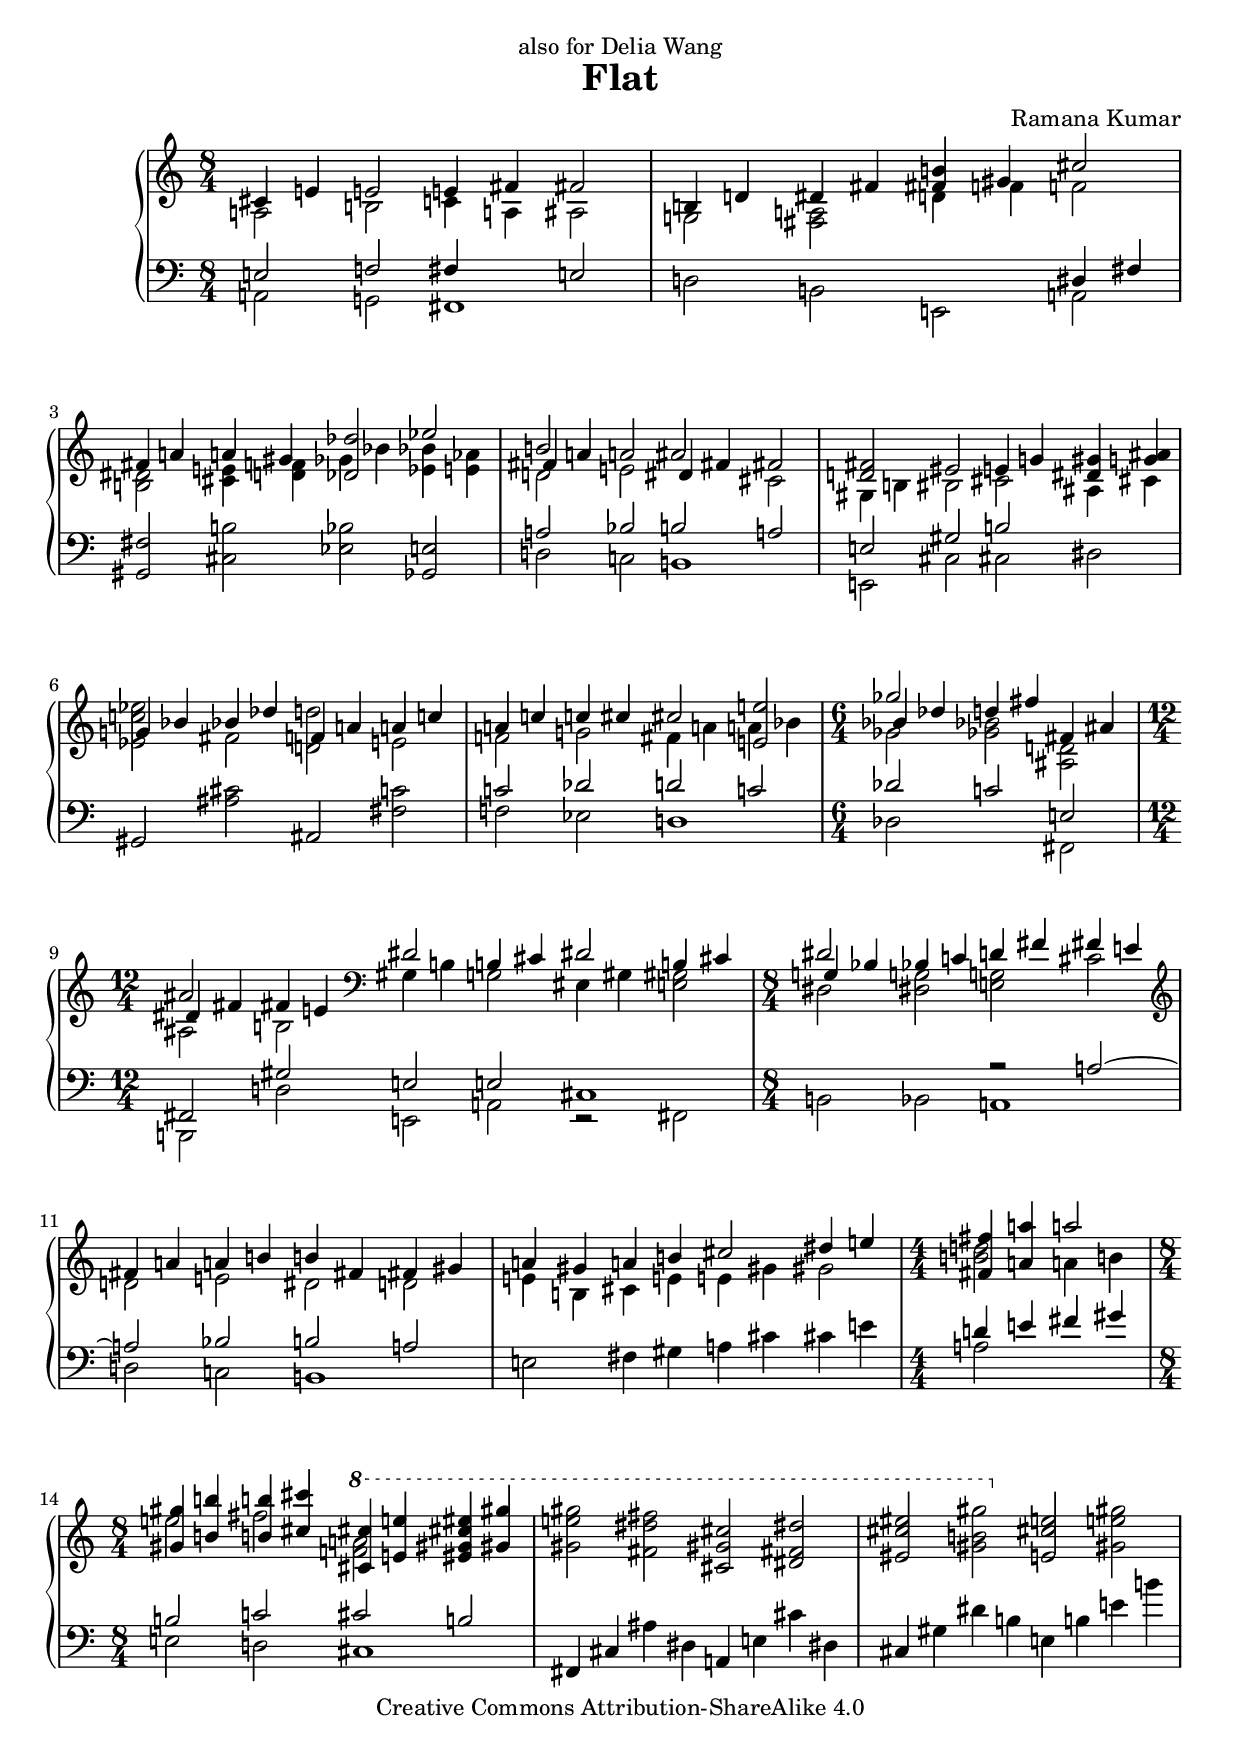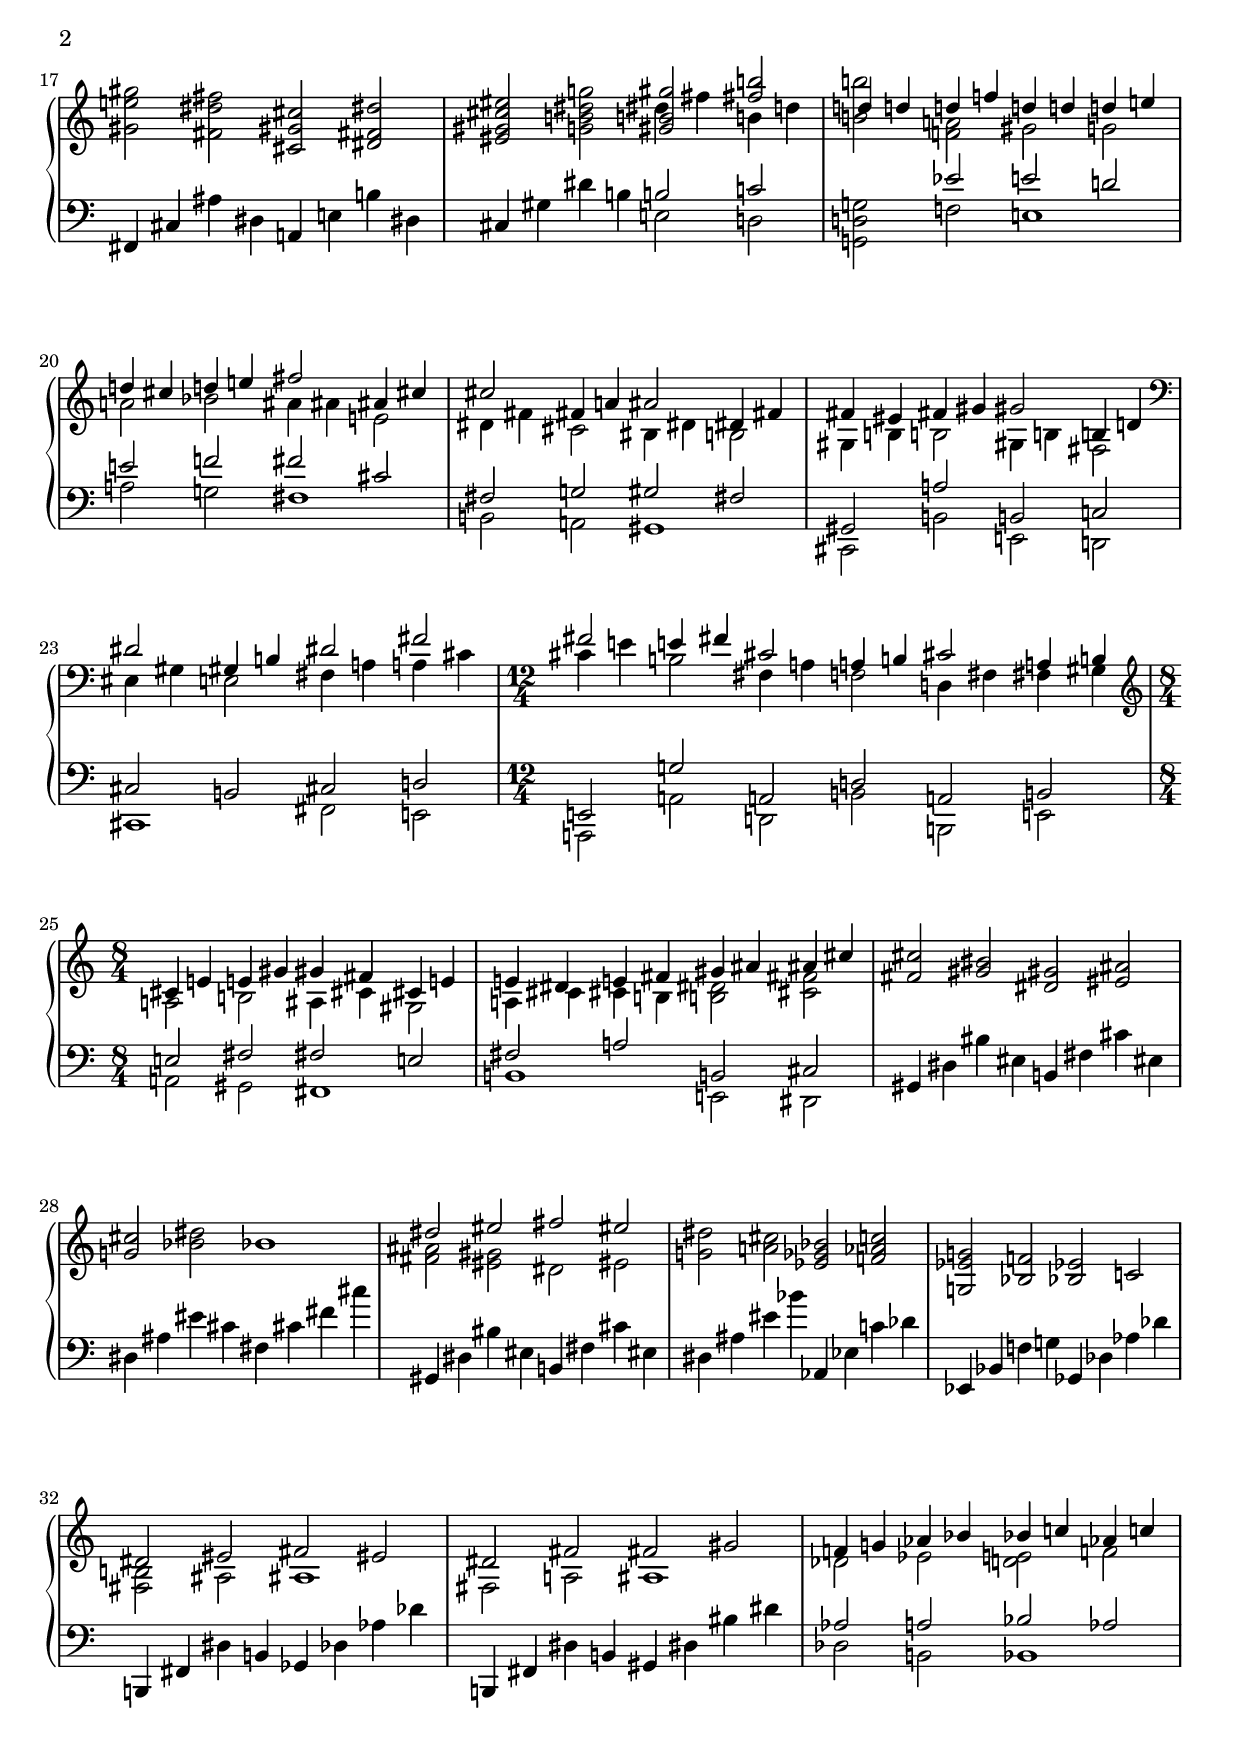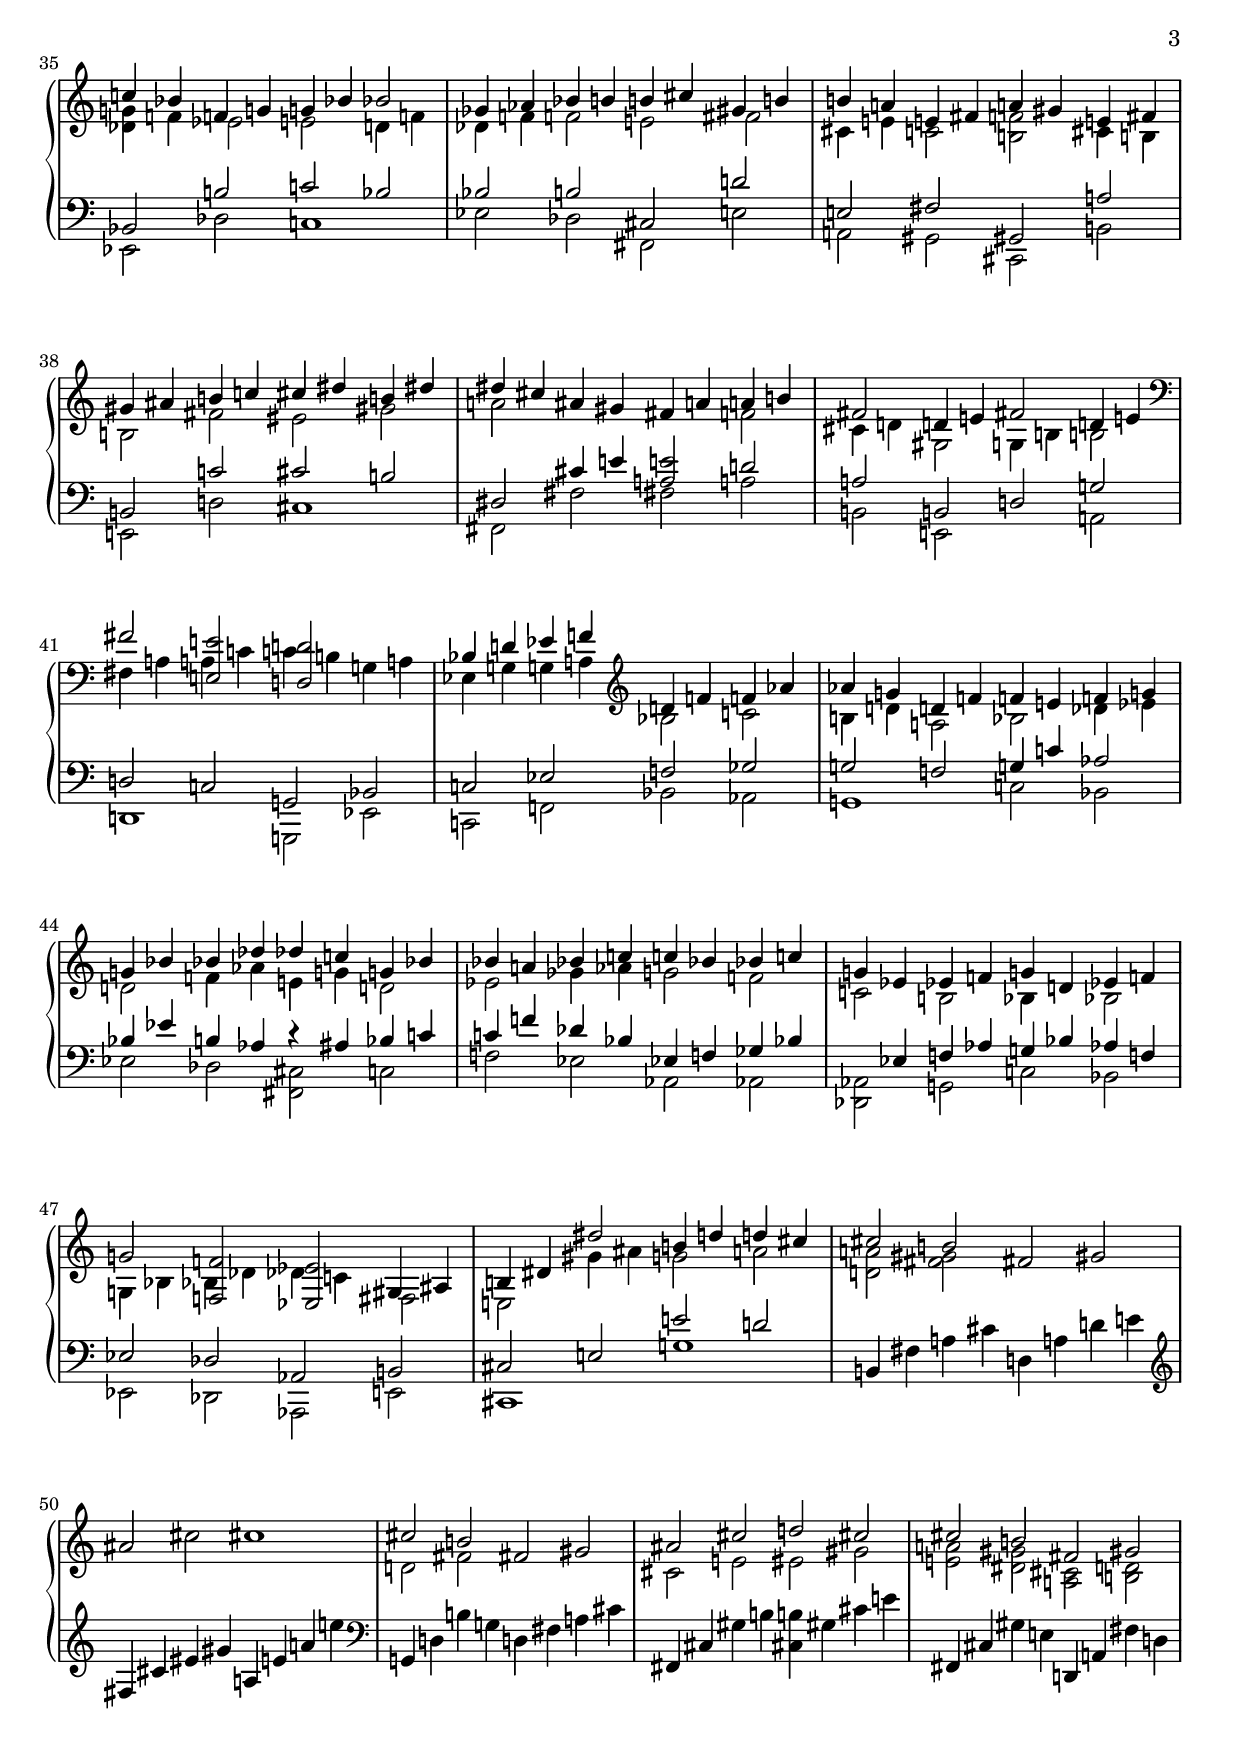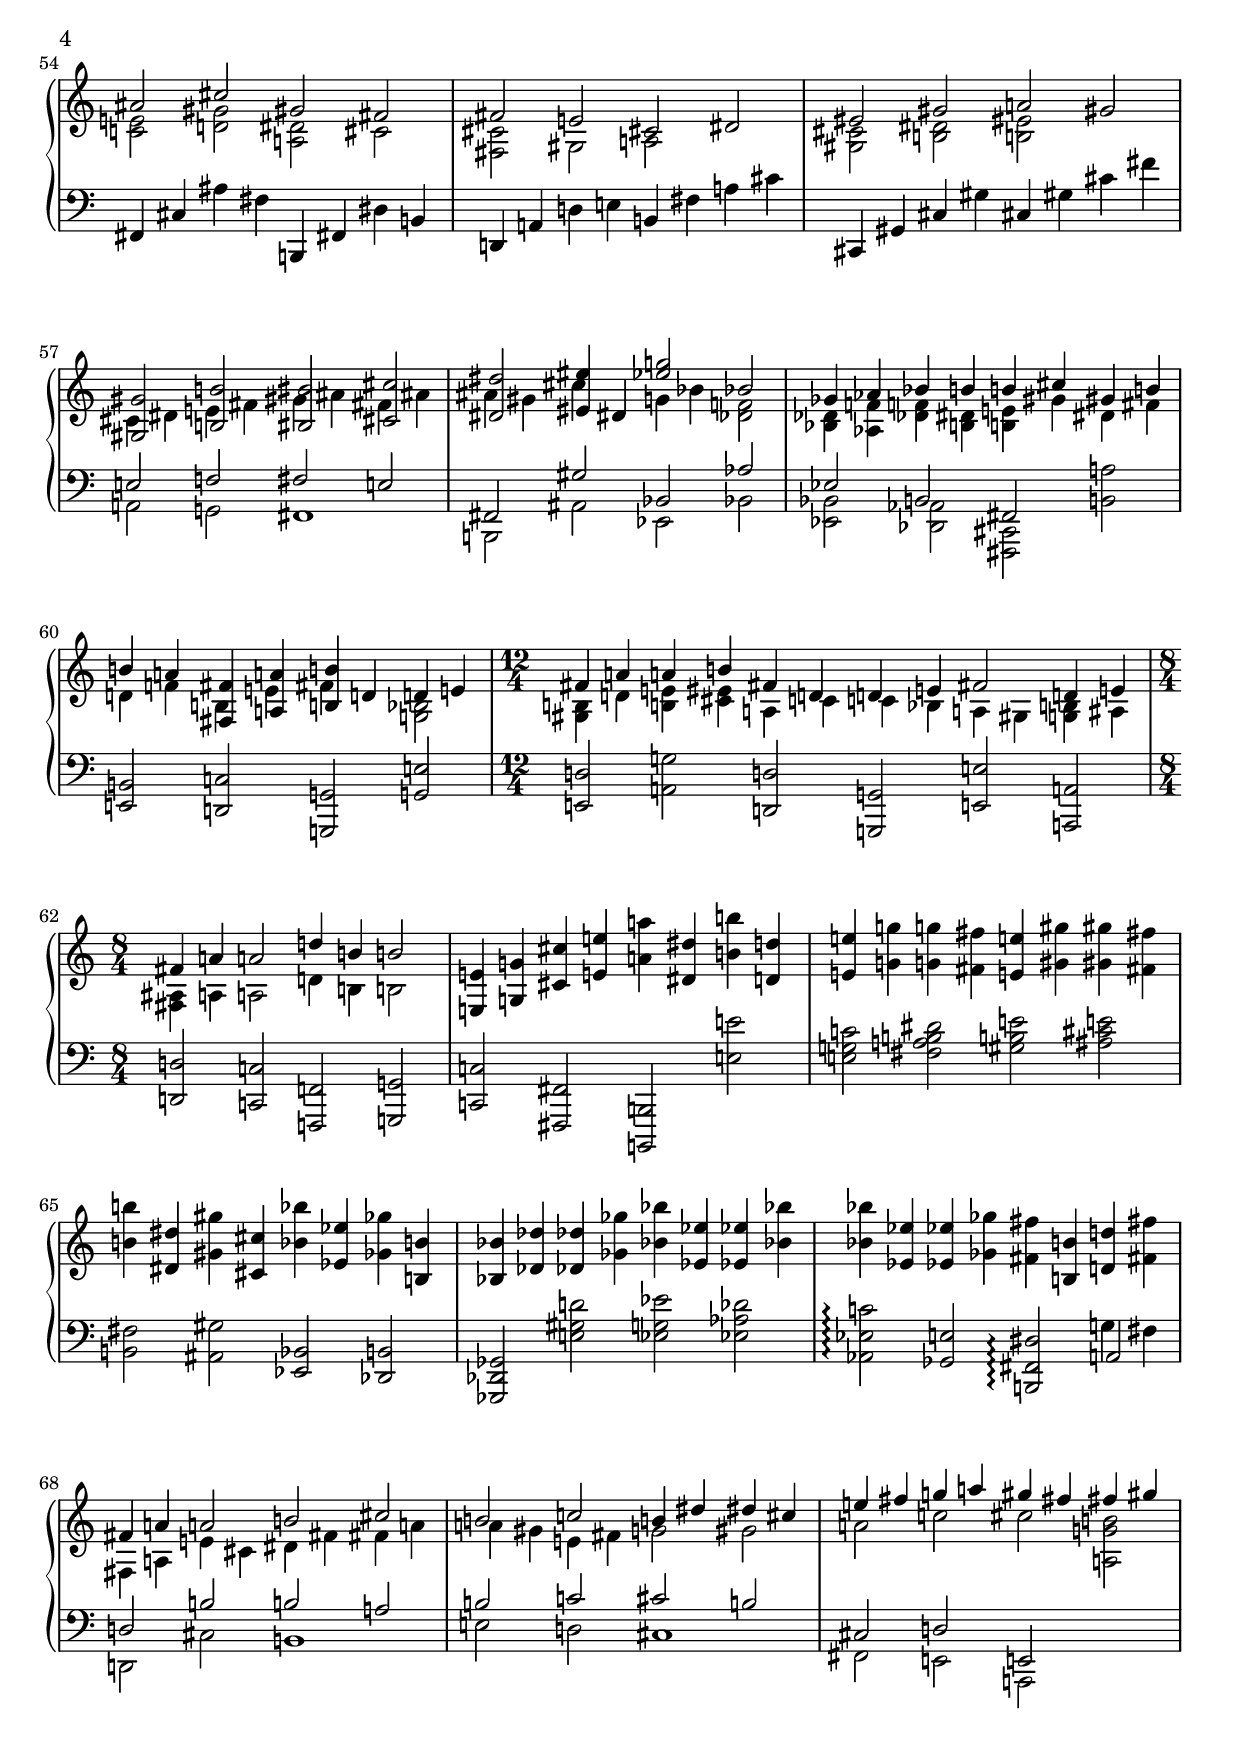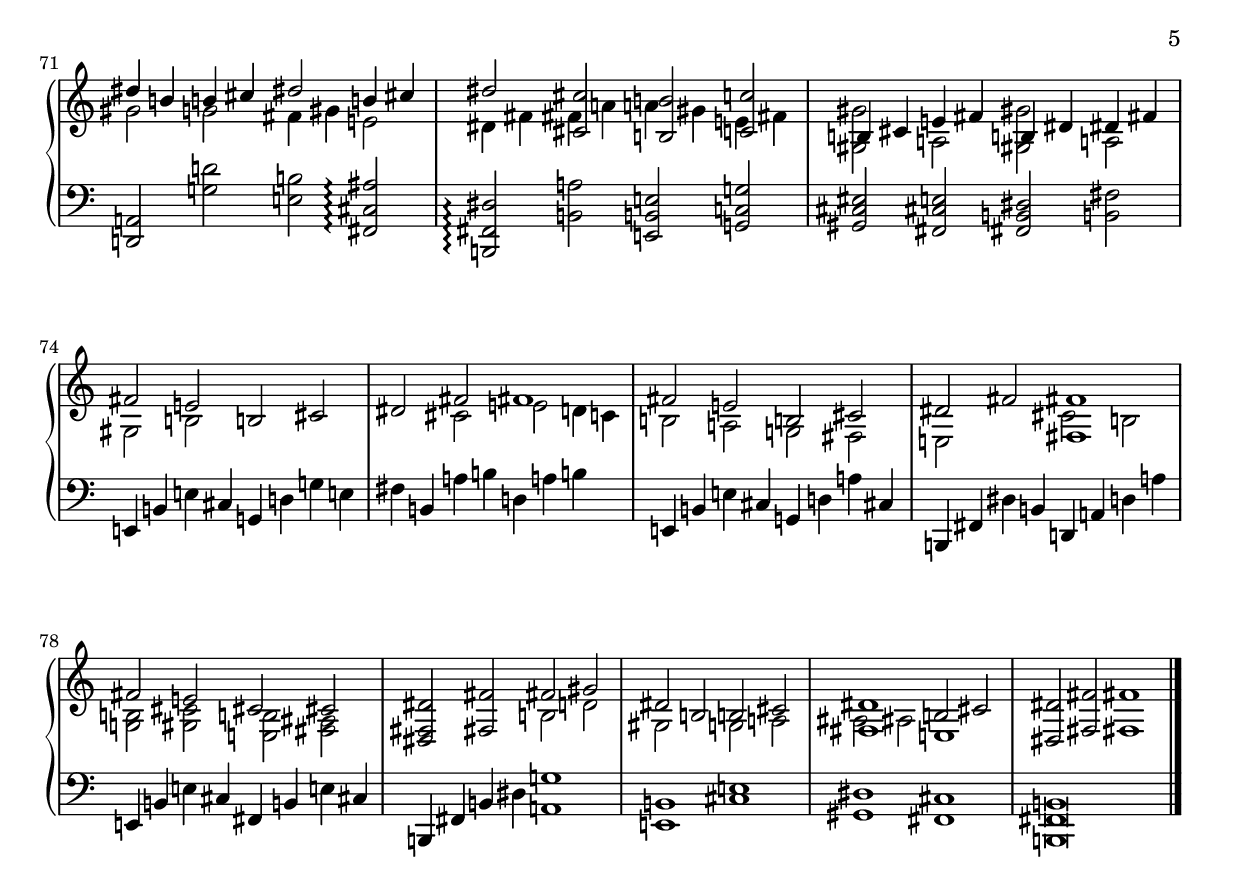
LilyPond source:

\version "2.22.0"

\header {
  title             = "Flat"
  composer          = "Ramana Kumar"
  date              = "2007"
  dedication        = "also for Delia Wang"
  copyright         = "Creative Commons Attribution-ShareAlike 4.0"
}

onceStem =
#(define-music-function (direction music) (number? ly:music?) #{
  \once \override Stem.direction = $direction
  $music #}
)

#(ly:set-option 'point-and-click #f)

\score {
  \context PianoStaff <<
    \context Staff = right <<
      \accidentalStyle Score.dodecaphonic
      \override Score.TimeSignature.style = #'numbered
      \clef treble
      \time 8/4
      << {
        <<
          {cis'4 e' e'2 e'4 fis' fis'2}
        \\{a2 b c'4 a ais2}
        >> | <<
          {b4 d' dis' fis' <b' fis'> gis' cis''2}
        \\{g2 <fis a> d'4 f' f'2}
        >> | <<
          {fis'4 a' a' gis' <des' des''>2 ees''}
        \\{<b dis'>2 <cis' e'>4 <d' f'> ges' bes' <bes' ees'> <aes' e'>}
        >> | <<
          {b'2 s ais' s}
        \\{d'2 e' s cis'}
        \\{fis'4 a' a'2 dis'4 fis' fis'2}
        >> | <<
          {<fis' d'>2 eis' e'4 g' <gis' dis'> <ais' g'>}
        \\{gis4 b bis2 cis' ais4 cis'}
        >> | <<                                             %--05
          {g'4 bes' bes' des'' f' a' a' c''}
        \\{<ees' c'' ees''>2 fis' <d' d''> e'}
        >> | <<
          {a'4 c'' c'' cis'' cis''2 <e' e''>}
        \\{f'2 g' fis'4 a' a' bes'}
        >> | \time 6/4 <<
          {ges''2 s fis'4 ais'}
        \\{ges'2 <ges' bes'> <ais d'>}
        \\{bes'4 des'' d'' fis'' s2}
        >> | \time 12/4 <<
          {ais'2 s \clef bass dis'2 b4 cis' dis'2 b4 cis'}
        \\{ais2 b gis4 b g2 eis4 gis <e gis>2}
        \\{dis'4 fis' fis' e'}
        >> | \time 8/4 <<
          {dis'2 s d'4 fis' fis' e'}
        \\{dis2 <dis g> <e g> cis'}
        \\{g4 bes bes c' s2 s}
        >> | \clef treble <<                               %--10
          {fis'4 a' a' b' b' fis' fis' gis'}
        \\{d'2 e' dis' d'}
        >> | <<
          {a'4 gis' a' b' cis''2 dis''4 e''}
        \\{e'4 b cis' e' e' gis' gis'2}
        >> | \time 4/4 <<
          {<fis' fis''>4 <a' a''> a''2}
        \\{<b' d''>2 a'4 b'}
        >> | \time 8/4 <<
          {<gis' gis''>4 <b' b''> <b' b''> <cis'' cis'''> \ottava #1 <cis'' cis'''> <e'' e'''> <eis'' gis'' cis''' eis'''> <gis'' gis'''>}
        \\{e''2 fis'' <f'' a''> s}
        >> |
          <gis'' e''' gis'''>2 <fis'' dis''' fis'''> <cis'' gis'' cis'''> <dis'' fis'' dis'''>
           |                                               %--15
          <eis'' cis''' eis'''>2 <gis'' b'' gis'''> \ottava #0 <e' cis'' e''> <gis' e'' gis''>
           |
          <gis' e'' gis''>2 <fis' dis'' fis''> <cis' gis' cis''> <dis' fis' dis''>
           |
          <eis' gis' cis'' eis''>2 <g' b' dis'' g''> <<{<gis' b' gis''>2 <fis'' b''>}\\{dis''4 fis'' b' d''}>>
           | <<
          {d''4 d'' d'' f'' d'' d'' d'' e''}
        \\{<b' b''>2 <f' a'> gis' g'}
        >> | <<
          {d''4 cis'' d'' e'' fis''2 ais'4 cis''}
        \\{a'2 bes' ais'4 ais' e'2}
        >> | <<                                            %--20
          {cis''2 fis'4 a' ais'2 dis'4 fis'}
        \\{dis'4 fis' cis'2 bis4 dis' b2}
        >> | <<
          {fis'4 eis' fis' gis' gis'2 b4 d'}
        \\{gis4 b b2 gis4 b fis2}
        >> | \clef bass <<
          {dis'2 gis4 b dis'2 fis'}
        \\{eis4 gis e2 fis4 a a cis'}
        >> | \time 12/4 <<
          {fis'2 e'4 fis' cis'2 a4 b cis'2 a4 b}
        \\{cis'4 e' b2 fis4 a f2 d4 fis fis gis}
        >> | \time 8/4 \clef treble <<
          {cis'4 e' e' gis' gis' fis' cis' e'}
        \\{a2 b ais4 cis' gis2}
        >> | <<                                            %--25
          {e'4 dis' e' fis' gis' ais' ais' cis''}
        \\{a4 cis' cis' b <b dis'>2 <cis' fis'>}
        >> |
          <cis'' fis'>2 <bis' gis'> <gis' dis'> <ais' eis'>
           |
          <cis'' g'>2 <dis'' bes'> bes'1
           | <<
          {dis''2 eis'' fis'' eis''}
        \\{<fis' ais'>2 <eis' gis'> dis' eis'}
        >> |
          <g' dis''>2 <a' cis''> <ees' ges' bes'> <f' aes' c''>
           |                                               %--30
          <g ees' g'>2 <bes f'> <bes ees'> c'
           | <<
          {dis'2 eis' fis' eis'}
        \\{<fis b>2 ais ais1}
        >> | <<
          {dis'2 fis' fis' gis'}
        \\{fis2 a ais1}
        >> | <<
          {f'4 g' aes' bes' bes' c'' aes' c''}
        \\{des'2 ees' <d' e'> f'}
        >> | <<
          {c''4 bes' f' g' g' bes' bes'2}
        \\{<des' g'>4 f' ees'2 e' d'4 f'}
        >> | <<                                            %--35
          {ges'4 aes' bes' b' b' cis'' gis' b'}
        \\{des'4 f' f'2 e' fis'}
        >> | <<
          {b'4 a' e' fis' a' gis' e' fis'}
        \\{cis'4 e' c'2 <b f'> cis'4 b}
        >> | <<
          {gis'4 ais' b' c'' cis'' dis'' b' dis''}
        \\{b2 fis' eis' gis'}
        >> | <<
          {dis''4 cis'' ais' gis' fis' a' a' b'}
        \\{a'2 s s f'}
        >> | <<
          {fis'2 d'4 e' fis'2 d'4 e'}
        \\{cis'4 d' gis2 g4 b b2}
        >> | \clef bass <<                                 %--40
          {fis'2 <e e'> <d d'> s}
        \\{fis4 a a c' c' b g a}
        >> | <<
          {bes4 d' ees' f' \clef treble d'4 f' f' aes'}
        \\{ees4 g g a bes2 c'}
        >> | <<
          {aes'4 g' d' f' f' e' f' g'}
        \\{b4 d' a2 bes des'4 ees'}
        >> | <<
          {g'4 bes' bes' des'' des'' c'' g' bes'}
        \\{d'2 f'4 aes' e' g' d'2}
        >> | <<
          {bes'4 a' bes' c'' c'' bes' bes' c''}
        \\{ees'2 ges'4 aes' g'2 f'}
        >> | <<                                            %--45
          {g'4 ees' ees' f' g'4 d' ees' f'}
        \\{c'2 b bes4 s bes2}
        >> | <<
          {g'2 <f f'> <ees ees'> gis4 ais}
        \\{g4 bes bes des' des' c' fis2}
        >> | <<
          {b4 dis' dis''2 b'4 d'' d'' cis''}
        \\{e2 gis'4 ais' g'2 a'}
        >> | <<
          {cis''2 b' fis' gis'}
        \\{<d' a'>2 <fis' gis'> s s}
        >> |
          ais'2 cis'' cis''1
           | <<                                            %--50
          {cis''2 b' fis' gis'}
        \\{d'2 fis' s s}
        >> | <<
          {ais'2 cis'' d'' cis''}
        \\{cis'2 e' eis' gis'}
        >> | <<
          {cis''2 b' fis' gis'}
        \\{<e' a'>2 <dis' gis'> <a cis'> <b d'>}
        >> | <<
          {ais'2 cis'' gis' fis'}
        \\{<c' e'>2 <d' gis'> <a dis'> cis'}
        >> | <<
          {fis'2 e' cis' dis'}
        \\{<fis cis'>2 gis a s}
        >> | <<                                            %--55
          {eis'2 gis' a' gis'}
        \\{<gis cis'>2 <b dis'> <b eis'> s}
        >> | <<
          {<gis gis'>2 <b b'> <bis bis'> <cis' cis''>}
        \\{cis'4 dis' e' fis' gis' ais' fis' ais'}
        >> | <<
          {<dis' dis''>2 <eis' eis''>4 dis' <ees'' g''>2 bes'}
        \\{ais'4 gis' cis'' s g' bes' <des' f'>2}
        >> | <<
          {ges'4 aes' bes' b' b' cis'' gis' b'}
        \\{<bes des'>4 <aes f'> <des' f'> <b dis'> <b e'> gis' dis' fis'}
        >> | <<
          {b'4 a' <fis fis'> <a a'> <b b'> d' d' e'}
        \\{d'4 f' b e' fis' s <g bes>2}
        >> | \time 12/4 <<                                 %--60
          {fis'4 a' a' b' fis' d' d' e' fis'2  d'4   e'}
        \\{<gis b>4 d' <b e'> <cis' eis'> a c' c' bes a gis <g b> ais}
        >> | \time 8/4 <<
          { fis'4 a' a'2 d''4 b' b'2}
        \\{<fis ais>4 a  a2  d'4  b  b2}
        >> |
           <e e'>4 <g g'> <cis' cis''> <e' e''> <a' a''> <dis' dis''> <b' b''> <d' d''>
           |
          <e' e''>4 <g' g''> <g' g''> <fis' fis''> <e' e''> <gis' gis''> <gis' gis''> <fis' fis''>
           |
          <b' b''>4 <dis' dis''> <gis' gis''> <cis' cis''> <bes' bes''> <ees' ees''> <ges' ges''> <b b'>
           |                                               %--65
          <bes bes'>4 <des' des''> <des' des''> <ges' ges''> <bes' bes''> <ees' ees''> <ees' ees''> <bes' bes''>
           |
          <bes' bes''>4 <ees' ees''> <ees' ees''> <ges' ges''> <fis' fis''> <b b'> <d' d''> <fis' fis''>
           | <<
          {fis'4 a' a'2 b' cis''}
        \\{fis4 a e' cis' dis' fis' fis' a'}
        >> | <<
          {b'2 c'' b'4 dis'' dis'' cis''}
        \\{a'4 gis' e' fis' g'2 gis'}
        >> | <<
          {e''4 fis'' g'' a'' gis'' fis'' fis'' gis''}
        \\{a'2 c'' cis'' b'\stemUp}
        >> | <<                                            %--70
          {dis''4 b' b' cis'' dis''2 b'4 cis''}
        \\{gis'2 g' fis'4 gis' e'2}
        >> | <<
          {dis''2 <cis' cis''> <b b'> <c' c''>}
        \\{dis'4 fis' fis' a' a' gis' e' fis'}
        >> | <<
          {b4 cis' e' fis' b dis' dis' fis'}
        \\{<gis gis'>2 a <gis gis'> a}
        >> | <<
          {fis'2 e' b cis'}
        \\{gis2 b s1}
        >> | <<                                            %--75
          {dis'2 fis' fis'1}
        \\{s2 cis' e' d'4 c'}
        >> | <<
          {fis'2 e' b cis'}
        \\{b2 a g fis}
        >> | <<
          {dis'2 fis' <fis fis'>1}
        \\{e2 s cis' b}
        >> | <<
          {fis'2 e' cis' cis'}
        \\{<g b>2 <gis cis'> <e b> <fis ais>}
        >> | <<
          {<dis fis dis'>2 <fis fis'> fis' gis'}
        \\{s2 s b d'}
        >> | <<                                            %--80
          {dis'2 b b cis'}
        \\{gis2 s g a}
        >> | <<
          {<fis dis'>1 b2 cis'}
        \\{ais2 ais e1}
        >> |
          <dis dis'>2 <fis fis'> <fis fis'>1
     \bar "|."

      } >>
    >>
    \context Staff = left <<
      \clef bass
      << {
        <<
          {e2 f fis4 s e2}
        \\{a,2 g, fis,1}
        >> | <<
          {s2 s s dis4 fis}
        \\{d2 b, e, a,}
        >> |
          <gis, fis>2 <cis b> <ees bes> <ges, e>
           | <<
          {a2 bes b a}
        \\{d2 c b,1}
        >> | <<
          {e2 gis b s}
        \\{e,2 cis cis dis2}
        >> |                                               %--05
          gis,2 <ais cis'> ais, <fis c'>
           | <<
          {c'2 des' d' c'}
        \\{f2 ees d1}
        >> | <<
          {des'2 c' e}
        \\{des2 s fis,}
        >> | <<
          {fis,2 gis e e cis1}
        \\{b,,2 d e, a, r fis,}
        >> | <<
          {s2 s r a ~}
        \\{b,2 bes, a,1}
        >> | <<                                            %--10
          {a2 bes b a}
        \\{d2 c b,1}
        >> |
          e2 fis4 gis a cis' cis' e'
           | <<
          {d'4 e' fis' gis'}
        \\{a2 s}
        >> | <<
          {b2 c' cis' b}
        \\{e2 d cis1}
        >> |
          fis,4 cis ais dis a, e cis' dis
           |                                               %--15
          cis4 gis dis' b e b e' b'
           |
          fis,4 cis ais dis a, e b dis
           |
          cis4 gis dis' b <<{b2 c'}\\{e2 d}>>
           | <<
          {s2 ees' e' d'}
        \\{<g, d g>2 f e1}
        >> | <<
          {e'2 f' fis' cis'}
        \\{a2 g fis1}
        >> | <<                                            %--20
          {fis2 g gis fis}
        \\{b,2 a, gis,1}
        >> | <<
          {gis,2 a b, c}
        \\{cis,2 b, e, d,}
        >> | <<
          {cis2 b, cis d}
        \\{cis,1 fis,2 e,}
        >> | <<
          {e,2 g a, d a, b,}
        \\{a,,2 a, d, b, b,, e,}
        >> | <<
          {e2 fis fis e}
        \\{a,2 gis, fis,1}
        >> | <<                                            %--25
          {fis2 a b, cis}
        \\{b,1 e,2 dis,}
        >> |
          gis,4 dis bis eis b, fis cis' eis
           |
          dis4 ais eis' cis' fis cis' fis' cis''
           |
          gis,4 dis bis eis b, fis cis' eis
           |
          dis4 ais eis' bes' aes, ees c' des'
           |                                               %--30
          ees,4 bes, f g ges, des aes des'
           |
          b,, fis, dis b, ges, des aes des'
           |
          b,, fis, dis b, gis, dis bis dis'
           | <<
          {aes2 a bes aes}
        \\{des2 b, bes,1}
        >> | <<
          {bes,2 b c' bes}
        \\{ees,2 des c1}
        >> | <<                                            %--35
          {bes2 b cis d'}
        \\{ees2 des fis, e}
        >> | <<
          {e2 fis gis, a}
        \\{a,2 gis, cis, b,}
        >> | <<
          {b,2  c' cis' b}
        \\{e,2 d cis1}
        >> | <<
          {dis2 cis'4 e' <a e'>2 d'}
        \\{fis,2 fis fis a}
        >> | <<
          {a2 b, d g}
        \\{b,2 e, s a,}
        >> | <<                                            %--40
          {d2 c g, bes,}
        \\{d,1 g,,2 ees,}
        >> | <<
          {c2 ees f ges}
        \\{c,2 f, bes, aes,}
        >> | <<
          {g2 f g4 c' aes2}
        \\{g,1 c2 bes,}
        >> | <<
          {bes4 ees' b aes r4 ais bes c'}
        \\{ees2 des <fis, cis>2 c}
        >> | <<
          {c'4 f' des' bes ees4 f ges bes}
        \\{f2 ees aes, aes,}
        >> | <<                                            %--45
          {s4 ees f aes g bes aes f}
        \\{<des, aes,>2 g,2 c bes,}
        >> | <<
          {ees2 des aes, b,}
        \\{ees,2 des, aes,, e,}
        >> | <<
          {cis2 e e' d'}
        \\{cis,1 g}
        >> |
          b,4 fis a cis' d a d' e'
           | \clef treble
          fis4 cis' eis' gis' a e' a' e''
           | \clef bass                                    %--50
          g,4 d b g d fis a cis'
           |
          fis,4 cis gis b <cis b> gis cis' e'
           |
          fis,4 cis gis e d, a, fis d
           |
          fis,4 cis ais fis b,, fis, dis b,
           |
          d,4 a, d e b, fis a cis'
           |                                               %--55
          cis,4 gis, cis gis cis gis cis' fis'
           | <<
          {e2 f fis e}
        \\{a,2 g, fis,1}
        >> | <<
          {fis,2 gis bes, aes}
        \\{b,,2 ais, ees, bes,}
        >> | <<
          {ees2 b, fis,}
        \\{<ees, bes,>2 <des, aes,> <fis,, cis,> <b, a>}
        >> |
          <e, b,>2 <d, c> <g,, g,> <g, e>
           |                                               %--60
          <e, d>2 <a, g> <d, d> <g,, g,> <e, e> <a,, a,>
           |
          <d, d>2 <c, c> <f,, f,> <g,, g,>
           |
          <c, c>2 <fis,, fis,> <b,,, b,,> <e e'>
           |
          <e g c'>2 <fis a b dis'> <gis b e'> <ais cis' e'>
           |
          <b, fis>2 <ais, gis> <ees, bes,> <des, b,>
           |                                               %--65
          <ges,, des, ges,>2 <e gis d'> <ees g ees'> <ees aes des'>
           |
          <aes, ees c'>2\arpeggio <ges, e> <b,, fis, dis>\arpeggio <<{a,2}\\{g4 fis}>>
           | <<
          {d2 b b a}
        \\{d,2 cis b,1}
        >> | <<
          {b2 c' cis' b}
        \\{e2 d cis1}
        >> | <<
          {cis2 d e,}
        \\{fis,2 e, a,,} >>
        \change Staff = right <<{}\\{<a g'>2}>>
           | \change Staff = left                          %--70
          <d, a,>2 <g d'> <e b> <fis, cis ais>\arpeggio
           |
          <b,, fis, dis>2\arpeggio <b, a> <e, b, e> <g, c g>
           |
          <gis, cis eis>2 <fis, cis e> <fis, b, dis> <b, fis>
           |
          e,4 b, e cis g, d g e
           |
          fis4 b, a b d a b s
           |                                               %--75
          e,4 b, e cis g, d a cis
           |
          b,,4 fis, dis b, d, a, d a
           |
          e,4 b, e cis fis, b, e cis
           |
          b,,4 fis, b, dis <a, g>1
           | <<
          {b,1 e}
        \\{e,1 cis}
        >> |                                               %--80
          <gis, dis>1 <fis, cis>
           |
          <b,, fis, b,>\breve
     \bar "|."
      } >>
    >>
  >>
}
